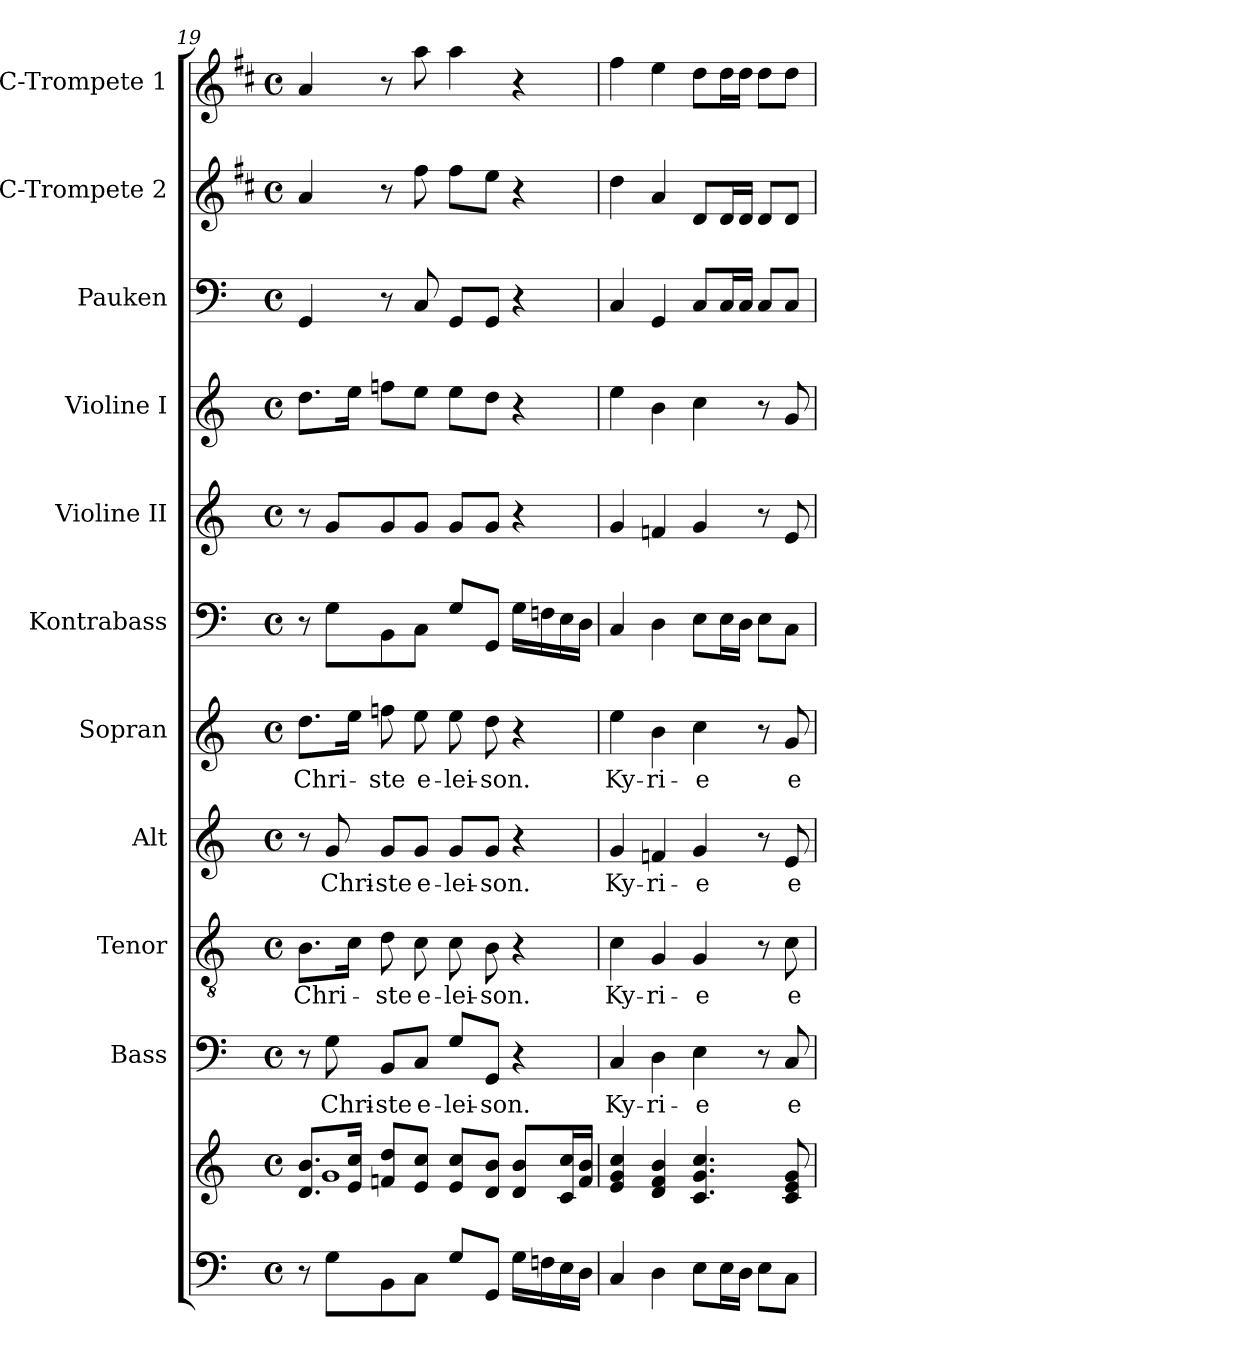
**kern	**kern	**kern	**text	**kern	**text	**kern	**text	**kern	**text	**kern	**kern	**kern	**kern	**kern	**kern
*part11	*part11	*part10	*part10	*part9	*part9	*part8	*part8	*part7	*part7	*part6	*part5	*part4	*part3	*part2	*part1
*staff12	*staff11	*staff10	*staff10	*staff9	*staff9	*staff8	*staff8	*staff7	*staff7	*staff6	*staff5	*staff4	*staff3	*staff2	*staff1
*	*	*I"Bass	*	*I"Tenor	*	*I"Alt	*	*I"Sopran	*	*I"Kontrabass	*I"Violine II	*I"Violine I	*I"Pauken	*I"C-Trompete 2	*I"C-Trompete 1
*	*	*I'B.	*	*I'T.	*	*I'A.	*	*I'S.	*	*I'Kb.	*I'Vl. II	*I'Vl. I	*I'Pk.	*I'C Trp. 2	*I'C Trp. 1
!!LO:PB:g=z
*clefF4	*clefG2	*clefF4	*	*clefGv2	*	*clefG2	*	*clefG2	*	*clefF4	*clefG2	*clefG2	*clefF4	*clefG2	*clefG2
*	*	*	*	*	*	*	*	*	*	*ITrd7c12	*	*	*	*ITrd1c2	*ITrd1c2
*k[]	*k[]	*k[]	*	*k[]	*	*k[]	*	*k[]	*	*k[]	*k[]	*k[]	*k[]	*k[]	*k[]
*C:	*C:	*C:	*	*C:	*	*C:	*	*C:	*	*C:	*C:	*C:	*C:	*C:	*C:
*M4/4	*M4/4	*M4/4	*	*M4/4	*	*M4/4	*	*M4/4	*	*M4/4	*M4/4	*M4/4	*M4/4	*M4/4	*M4/4
*met(c)	*met(c)	*met(c)	*	*met(c)	*	*met(c)	*	*met(c)	*	*met(c)	*met(c)	*met(c)	*met(c)	*met(c)	*met(c)
=19	=19	=19	=19	=19	=19	=19	=19	=19	=19	=19	=19	=19	=19	=19	=19
*	*^	*	*	*	*	*	*	*	*	*	*	*	*	*	*
!	!	!	!	!	!	!LO:LY:b	!	!	!	!LO:LY:b	!	!	!	!	!	!
8r	8.d/ 8.b/L	1g	8r	.	8.B\L	Chri-	8r	.	8.dd\L	Chri-	8r	8r	8.dd\L	4GG/	4g/	4g/
!	!	!	!	!LO:LY:b	!	!	!	!LO:LY:b	!	!	!	!	!	!	!	!
8G\L	.	.	8G\	Chri-	.	.	8g/	Chri-	.	.	8GG\L	8g/L	.	.	.	.
.	16e/ 16cc/Jk	.	.	.	16c\Jk	.	.	.	16ee\Jk	.	.	.	16ee\Jk	.	.	.
!	!	!	!	!LO:LY:b	!	!LO:LY:b	!	!LO:LY:b	!	!LO:LY:b	!	!	!	!	!	!
8BB\	8fn/ 8dd/L	.	8BB/L	-ste	8d\	-ste	8g/L	-ste	8ffn\	-ste	8BBB\	8g/	8ffn\L	8r	8r	8r
!	!	!	!	!LO:LY:b	!	!LO:LY:b	!	!LO:LY:b	!	!LO:LY:b	!	!	!	!	!	!
8C\J	8e/ 8cc/J	.	8C/J	e-	8c\	e-	8g/J	e-	8ee\	e-	8CC\J	8g/J	8ee\J	8C/	8ee\	8gg\
!	!	!	!	!LO:LY:b	!	!LO:LY:b	!	!LO:LY:b	!	!LO:LY:b	!	!	!	!	!	!
8G/L	8e/ 8cc/L	.	8G/L	-lei-	8c\	-lei-	8g/L	-lei-	8ee\	-lei-	8GG/L	8g/L	8ee\L	8GG/L	8ee\L	4gg\
!	!	!	!	!LO:LY:b	!	!LO:LY:b	!	!LO:LY:b	!	!LO:LY:b	!	!	!	!	!	!
8GG/J	8d/ 8b/J	.	8GG/J	-son.	8B\	-son.	8g/J	-son.	8dd\	-son.	8GGG/J	8g/J	8dd\J	8GG/J	8dd\J	.
16G\LL	8d/ 8b/L	.	4r	.	4r	.	4r	.	4r	.	16GG\LL	4r	4r	4r	4r	4r
16Fn\	.	.	.	.	.	.	.	.	.	.	16FFn\	.	.	.	.	.
16E\	16c/ 16cc/L	.	.	.	.	.	.	.	.	.	16EE\	.	.	.	.	.
16D\JJ	16f/ 16b/JJ	.	.	.	.	.	.	.	.	.	16DD\JJ	.	.	.	.	.
*	*v	*v	*	*	*	*	*	*	*	*	*	*	*	*	*	*
=20	=20	=20	=20	=20	=20	=20	=20	=20	=20	=20	=20	=20	=20	=20	=20
!	!	!	!LO:LY:b	!	!LO:LY:b	!	!LO:LY:b	!	!LO:LY:b	!	!	!	!	!	!
4C/	4e/ 4g/ 4cc/	4C/	Ky-	4c\	Ky-	4g/	Ky-	4ee\	Ky-	4CC/	4g/	4ee\	4C/	4cc\	4ee\
!	!	!	!LO:LY:b	!	!LO:LY:b	!	!LO:LY:b	!	!LO:LY:b	!	!	!	!	!	!
4D\	4d/ 4f/ 4b/	4D\	-ri-	4G/	-ri-	4fn/	-ri-	4b\	-ri-	4DD\	4fn/	4b\	4GG/	4g/	4dd\
!	!	!	!LO:LY:b	!	!LO:LY:b	!	!LO:LY:b	!	!LO:LY:b	!	!	!	!	!	!
8E\L	4.c/ 4.g/ 4.cc/	4E\	-e	4G/	-e	4g/	-e	4cc\	-e	8EE\L	4g/	4cc\	8C/L	8c/L	8cc\L
16E\L	.	.	.	.	.	.	.	.	.	16EE\L	.	.	16C/L	16c/L	16cc\L
16D\JJ	.	.	.	.	.	.	.	.	.	16DD\JJ	.	.	16C/JJ	16c/JJ	16cc\JJ
8E\L	.	8r	.	8r	.	8r	.	8r	.	8EE\L	8r	8r	8C/L	8c/L	8cc\L
!	!	!	!LO:LY:b	!	!LO:LY:b	!	!LO:LY:b	!	!LO:LY:b	!	!	!	!	!	!
8C\J	8c/ 8e/ 8g/	8C/	e-	8c\	e-	8e/	e-	8g/	e-	8CC\J	8e/	8g/	8C/J	8c/J	8cc\J
=	=	=	=	=	=	=	=	=	=	=	=	=	=	=	=
*-	*-	*-	*-	*-	*-	*-	*-	*-	*-	*-	*-	*-	*-	*-	*-
